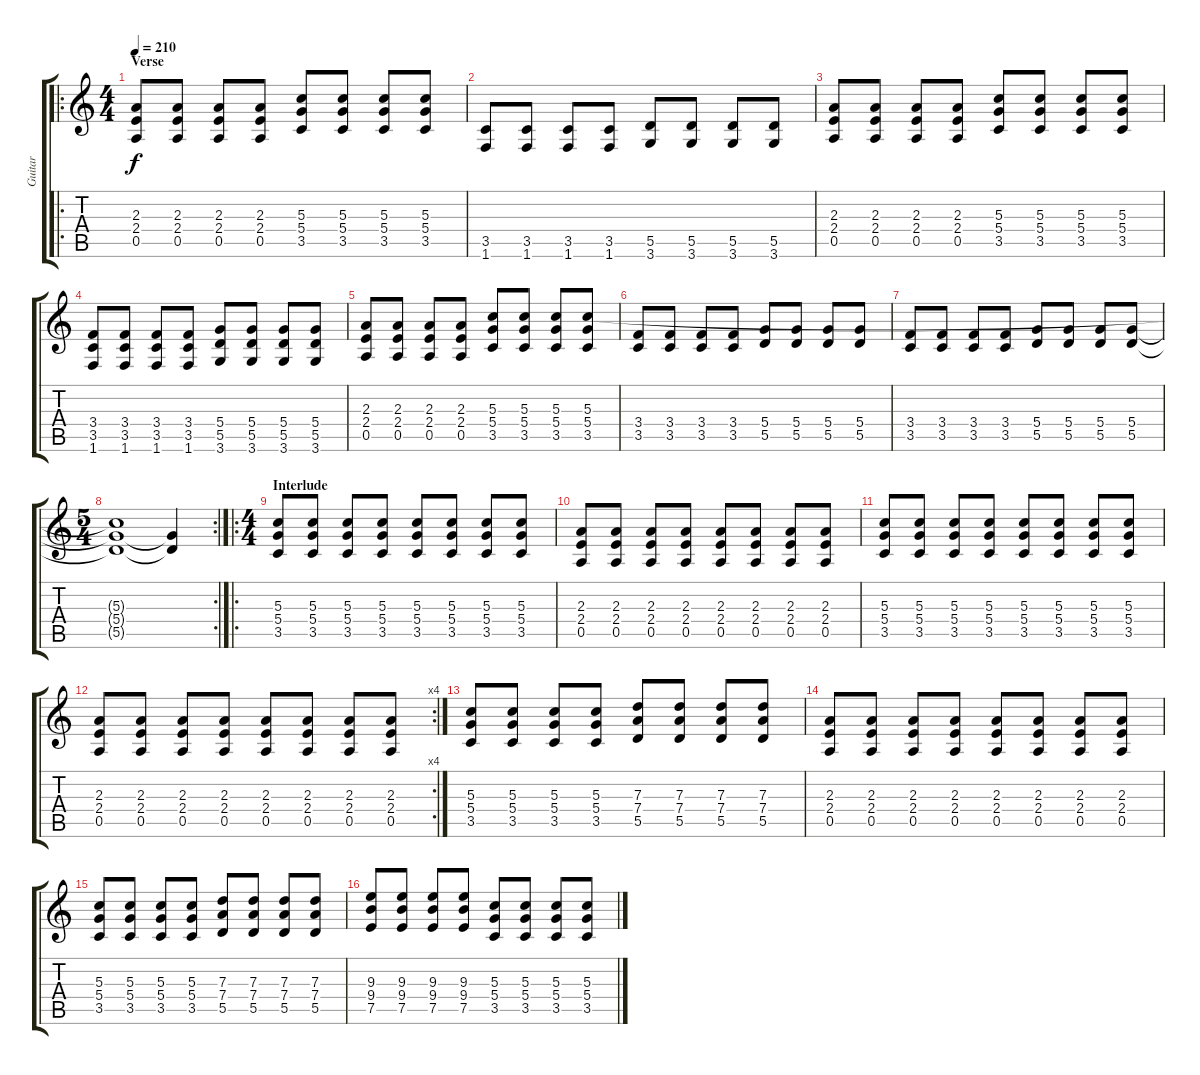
\track ("Guitar" "Guitar") {instrument distortionguitar}
\staff {score tabs}
\tuning (E4 B3 G3 D3 A2 E2) {hide}
\ro
\ts (4 4)
\section ("" "Verse")
\tempo 210
\clef g2
\ks c
(2.3 2.4 0.5).8{dy f} (2.3 2.4 0.5).8 (2.3 2.4 0.5).8 (2.3 2.4 0.5).8 (5.3 5.4 3.5).8 (5.3 5.4 3.5).8 (5.3 5.4 3.5).8 (5.3 5.4 3.5).8 |
(3.5 1.6).8 (3.5 1.6).8 (3.5 1.6).8 (3.5 1.6).8 (5.5 3.6).8 (5.5 3.6).8 (5.5 3.6).8 (5.5 3.6).8 |
(2.3 2.4 0.5).8 (2.3 2.4 0.5).8 (2.3 2.4 0.5).8 (2.3 2.4 0.5).8 (5.3 5.4 3.5).8 (5.3 5.4 3.5).8 (5.3 5.4 3.5).8 (5.3 5.4 3.5).8 |
(3.4 3.5 1.6).8 (3.4 3.5 1.6).8 (3.4 3.5 1.6).8 (3.4 3.5 1.6).8 (5.4 5.5 3.6).8 (5.4 5.5 3.6).8 (5.4 5.5 3.6).8 (5.4 5.5 3.6).8 |
(2.3 2.4 0.5).8 (2.3 2.4 0.5).8 (2.3 2.4 0.5).8 (2.3 2.4 0.5).8 (5.3 5.4 3.5).8 (5.3 5.4 3.5).8 (5.3 5.4 3.5).8 (5.3 5.4 3.5).8 |
(3.4 3.5).8 (3.4 3.5).8 (3.4 3.5).8 (3.4 3.5).8 (5.4 5.5).8 (5.4 5.5).8 (5.4 5.5).8 (5.4 5.5).8 |
(3.4 3.5).8 (3.4 3.5).8 (3.4 3.5).8 (3.4 3.5).8 (5.4 5.5).8 (5.4 5.5).8 (5.4 5.5).8 (5.4 5.5).8 |
\rc 2
\ts (5 4)
(5.3{t} 5.4{t} 5.5{t}).1 (5.4{t} 5.5{t}).4 |
\ro
\ts (4 4)
\section ("" "Interlude")
(5.3 5.4 3.5).8 (5.3 5.4 3.5).8 (5.3 5.4 3.5).8 (5.3 5.4 3.5).8 (5.3 5.4 3.5).8 (5.3 5.4 3.5).8 (5.3 5.4 3.5).8 (5.3 5.4 3.5).8 |
(2.3 2.4 0.5).8 (2.3 2.4 0.5).8 (2.3 2.4 0.5).8 (2.3 2.4 0.5).8 (2.3 2.4 0.5).8 (2.3 2.4 0.5).8 (2.3 2.4 0.5).8 (2.3 2.4 0.5).8 |
(5.3 5.4 3.5).8 (5.3 5.4 3.5).8 (5.3 5.4 3.5).8 (5.3 5.4 3.5).8 (5.3 5.4 3.5).8 (5.3 5.4 3.5).8 (5.3 5.4 3.5).8 (5.3 5.4 3.5).8 |
\rc 4
(2.3 2.4 0.5).8 (2.3 2.4 0.5).8 (2.3 2.4 0.5).8 (2.3 2.4 0.5).8 (2.3 2.4 0.5).8 (2.3 2.4 0.5).8 (2.3 2.4 0.5).8 (2.3 2.4 0.5).8 |
(5.3 5.4 3.5).8 (5.3 5.4 3.5).8 (5.3 5.4 3.5).8 (5.3 5.4 3.5).8 (7.3 7.4 5.5).8 (7.3 7.4 5.5).8 (7.3 7.4 5.5).8 (7.3 7.4 5.5).8 |
(2.3 2.4 0.5).8 (2.3 2.4 0.5).8 (2.3 2.4 0.5).8 (2.3 2.4 0.5).8 (2.3 2.4 0.5).8 (2.3 2.4 0.5).8 (2.3 2.4 0.5).8 (2.3 2.4 0.5).8 |
(5.3 5.4 3.5).8 (5.3 5.4 3.5).8 (5.3 5.4 3.5).8 (5.3 5.4 3.5).8 (7.3 7.4 5.5).8 (7.3 7.4 5.5).8 (7.3 7.4 5.5).8 (7.3 7.4 5.5).8 |
(9.3 9.4 7.5).8 (9.3 9.4 7.5).8 (9.3 9.4 7.5).8 (9.3 9.4 7.5).8 (5.3 5.4 3.5).8 (5.3 5.4 3.5).8 (5.3 5.4 3.5).8 (5.3 5.4 3.5).8
